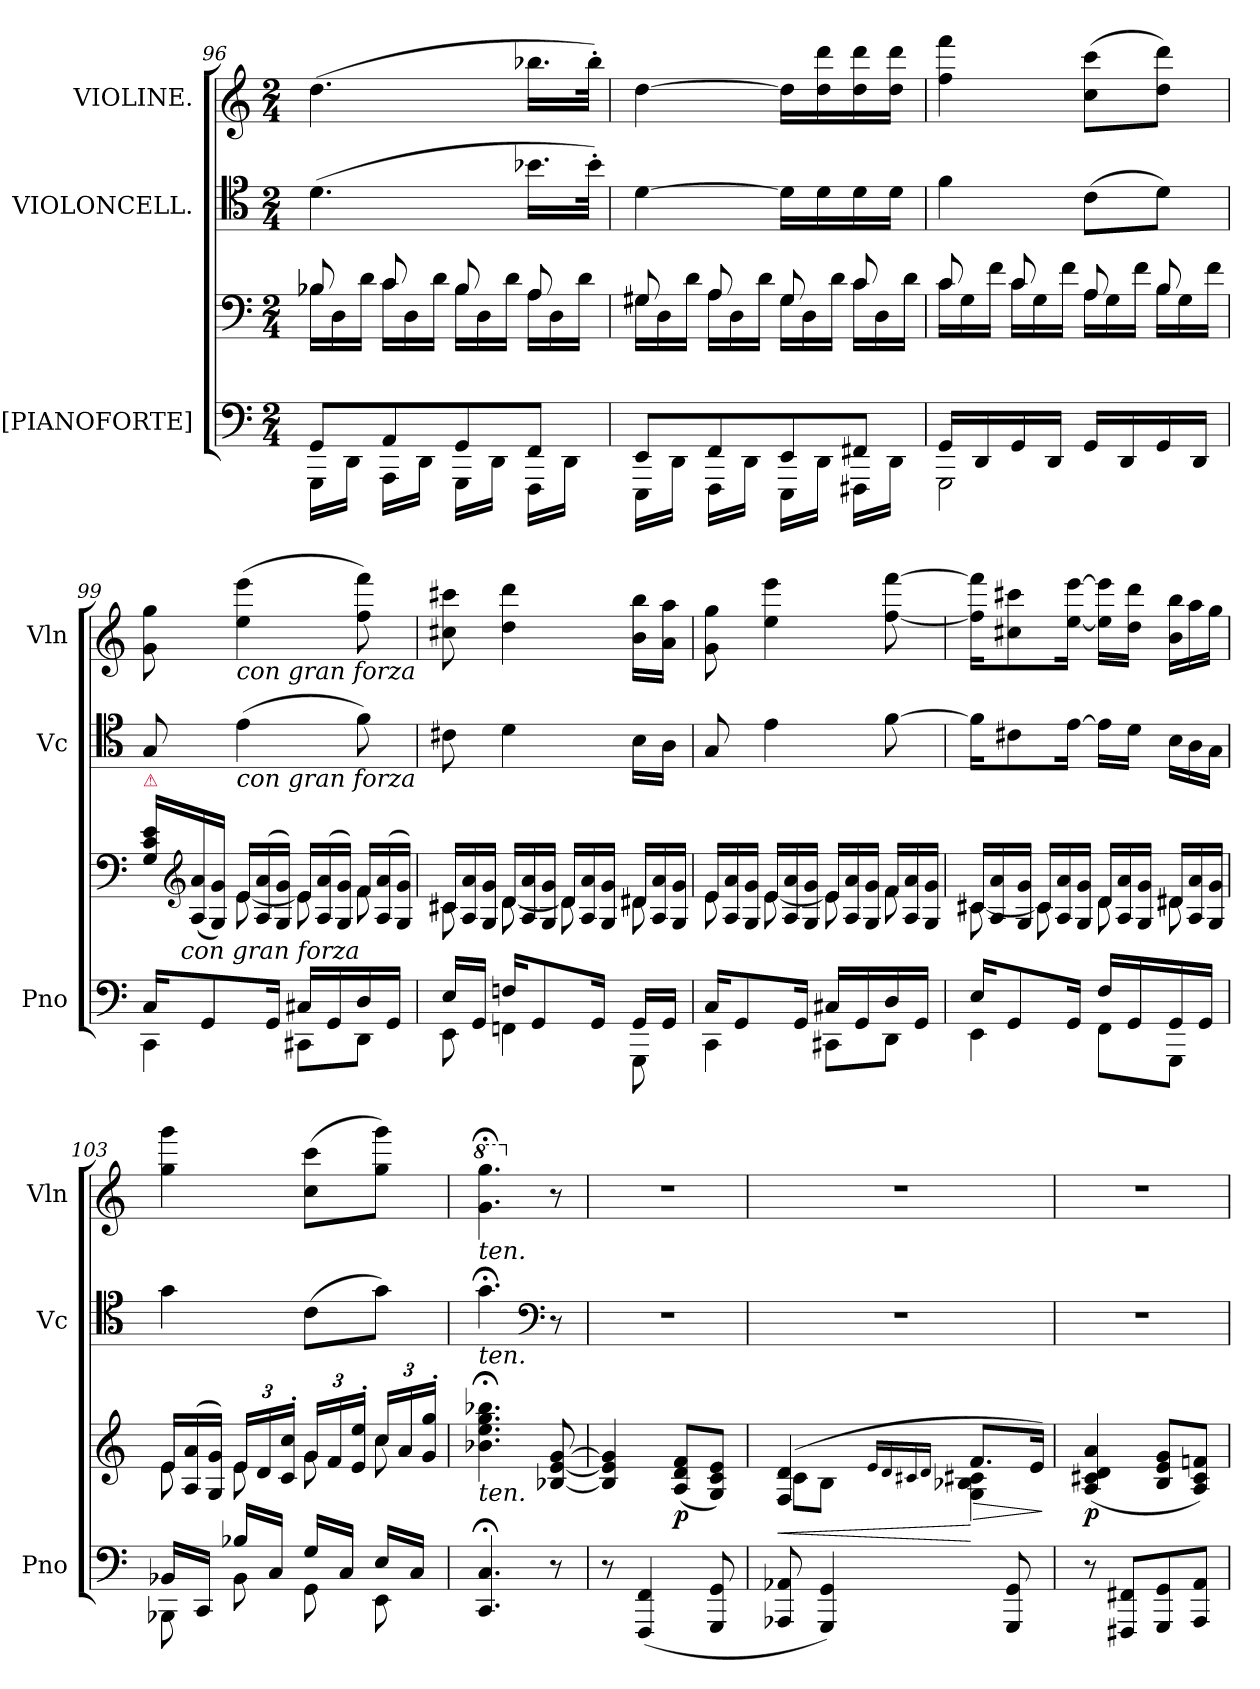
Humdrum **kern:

**kern	**kern	**dynam	**kern	**kern
*part3	*part3	*part3	*part2	*part1
*staff4	*staff3	*staff3/4	*staff2	*staff1
*I"[PIANOFORTE]	*	*	*I"VIOLONCELL.	*I"VIOLINE.
*I'Pno	*	*	*I'Vc	*I'Vln
*clefF4	*clefF4	*	*clefC4	*clefG2
*k[]	*k[]	*	*k[]	*k[]
*M2/4	*M2/4	*	*M2/4	*M2/4
=96	=96	=96	=96	=96
*^	*^	*	*	*
*	*	*	*Xtuplet	*	*	*
8GG/L	16GGG\LL	8B-X/	24B-X\LL	.	(4.d\	(4.dd\
.	.	.	24D\	.	.	.
.	16DD\JJ	.	.	.	.	.
.	.	.	24d\JJ	.	.	.
8AA/	16AAA\LL	8c/	24c\LL	.	.	.
.	.	.	24D\	.	.	.
.	16DD\JJ	.	.	.	.	.
.	.	.	24d\JJ	.	.	.
8GG/	16GGG\LL	8B-/	24B-\LL	.	.	.
.	.	.	24D\	.	.	.
.	16DD\JJ	.	.	.	.	.
.	.	.	24d\JJ	.	.	.
8FF/J	16FFF\LL	8A/	24A\LL	.	16.b-X\LL	16.bb-X\LL
.	.	.	24D\	.	.	.
.	16DD\JJ	.	.	.	.	.
.	.	.	24d\JJ	.	.	.
.	.	.	.	.	32b-'\JJk)	32bb-'\JJk)
=97	=97	=97	=97	=97	=97	=97
8EE/L	16EEE\LL	8G#X/	24G#X\LL	.	[4d\	[4dd\
.	.	.	24D\	.	.	.
.	16DD\JJ	.	.	.	.	.
.	.	.	24d\JJ	.	.	.
8FF/	16FFF\LL	8A/	24A\LL	.	.	.
.	.	.	24D\	.	.	.
.	16DD\JJ	.	.	.	.	.
.	.	.	24d\JJ	.	.	.
8EE/	16EEE\LL	8G#/	24G#\LL	.	16d\LL]	16dd\LL]
.	.	.	24D\	.	.	.
.	16DD\JJ	.	.	.	16d\	16dd\ 16ddd\
.	.	.	24d\JJ	.	.	.
8FF#X/J	16FFF#X\LL	8c/	24c\LL	.	16d\	16dd\ 16ddd\
.	.	.	24D\	.	.	.
.	16DD\JJ	.	.	.	16d\JJ	16dd\ 16ddd\JJ
.	.	.	24d\JJ	.	.	.
=98	=98	=98	=98	=98	=98	=98
16GG/LL	2GGG\	8c/	24c\LL	.	4f\	4ff\ 4fff\
.	.	.	24G\	.	.	.
16DD/	.	.	.	.	.	.
.	.	.	24f\JJ	.	.	.
16GG/	.	8c/	24c\LL	.	.	.
.	.	.	24G\	.	.	.
16DD/JJ	.	.	.	.	.	.
.	.	.	24f\JJ	.	.	.
16GG/LL	.	8A/	24A\LL	.	(8c\L	(8cc\ 8ccc\L
.	.	.	24G\	.	.	.
16DD/	.	.	.	.	.	.
.	.	.	24f\JJ	.	.	.
16GG/	.	8B/	24B\LL	.	8d\J)	8dd\ 8ddd\J)
.	.	.	24G\	.	.	.
16DD/JJ	.	.	.	.	.	.
.	.	.	24f\JJ	.	.	.
=99	=99	=99	=99	=99	=99	=99
!	!	!LO:TX:a:color=crimson:t=⚠	!	!	!	!
16C/KL	4CC\	24G\ 24c\ 24e\LL	8ryy	.	8G/	8g\ 8gg\
*	*	*clefG2	*	*	*	*
!	!	!LO:TX:b:i:t=con gran forza	!	!	!	!
.	.	(24A/ 24a/	.	.	.	.
8GG/	.	.	.	.	.	.
.	.	24G/ 24g/JJ)	.	.	.	.
!	!	!	!	!	!	!LO:TX:b:i:t=con gran forza
!	!	!	!	!	!LO:TX:b:i:t=con gran forza	!
.	.	24e/LL	[8e\	.	(4e\	(4ee\ 4eee\
.	.	(<24A/ 24a/	.	.	.	.
16GG/Jk	.	.	.	.	.	.
.	.	24G/ 24g/JJ)	.	.	.	.
16C#X/LL	8CC#X\L	24e/LL	8e\]	.	.	.
.	.	(<24A/ 24a/	.	.	.	.
16GG/	.	.	.	.	.	.
.	.	24G/ 24g/JJ)	.	.	.	.
16D/	8DD\J	24f/LL	8f\	.	8f\)	8ff\ 8fff\)
.	.	(<24A/ 24a/	.	.	.	.
16GG/JJ	.	.	.	.	.	.
.	.	24G/ 24g/JJ)	.	.	.	.
=100	=100	=100	=100	=100	=100	=100
16E/LL	8EE\	24c#X/LL	8c#X\	.	8c#X\	8cc#X\ 8ccc#X\
.	.	24A/ 24a/	.	.	.	.
16GG/JJ	.	.	.	.	.	.
.	.	24G/ 24g/JJ	.	.	.	.
16Fn/KL	4FFn\	24d/LL	[8d\	.	4d\	4dd\ 4ddd\
.	.	24A/ 24a/	.	.	.	.
8GG/	.	.	.	.	.	.
.	.	24G/ 24g/JJ	.	.	.	.
.	.	24d/LL	8d\]	.	.	.
.	.	24A/ 24a/	.	.	.	.
16GG/Jk	.	.	.	.	.	.
.	.	24G/ 24g/JJ	.	.	.	.
16GG/LL	8GGG\	24d#X/LL	8d#X\	.	16B\LL	16b\ 16bb\LL
.	.	24A/ 24a/	.	.	.	.
16GG/JJ	.	.	.	.	16A\JJ	16a\ 16aa\JJ
.	.	24G/ 24g/JJ	.	.	.	.
=101	=101	=101	=101	=101	=101	=101
16C/KL	4CC\	24e/LL	8e\	.	8G/	8g\ 8gg\
.	.	24A/ 24a/	.	.	.	.
8GG/	.	.	.	.	.	.
.	.	24G/ 24g/JJ	.	.	.	.
.	.	24e/LL	[8e\	.	4e\	4ee\ 4eee\
.	.	24A/ 24a/	.	.	.	.
16GG/Jk	.	.	.	.	.	.
.	.	24G/ 24g/JJ	.	.	.	.
16C#X/LL	8CC#X\L	24e/LL	8e\]	.	.	.
.	.	24A/ 24a/	.	.	.	.
16GG/	.	.	.	.	.	.
.	.	24G/ 24g/JJ	.	.	.	.
16D/	8DD\J	24f/LL	8f\	.	[8f\	[8ff\ [8fff\
.	.	24A/ 24a/	.	.	.	.
16GG/JJ	.	.	.	.	.	.
.	.	24G/ 24g/JJ	.	.	.	.
=102	=102	=102	=102	=102	=102	=102
16E/KL	4EE\	24c#X/LL	[8c#X\	.	16f\KL]	16ff]\ 16fff]\KL
.	.	24A/ 24a/	.	.	.	.
8GG/	.	.	.	.	8c#X\	8cc#X\ 8ccc#X\
.	.	24G/ 24g/JJ	.	.	.	.
.	.	24c#/LL	8c#\]	.	.	.
.	.	24A/ 24a/	.	.	.	.
16GG/Jk	.	.	.	.	[16e\Jk	[16ee\ [16eee\Jk
.	.	24G/ 24g/JJ	.	.	.	.
16F/LL	8FF\L	24d/LL	8d\	.	16e\LL]	16ee]\ 16eee]\LL
.	.	24A/ 24a/	.	.	.	.
16GG/	.	.	.	.	16d\JJ	16dd\ 16ddd\JJ
.	.	24G/ 24g/JJ	.	.	.	.
*	*	*	*	*	*Xtuplet	*Xtuplet
16GG/	8GGG\J	24d#X/LL	8d#X\	.	24B\LL	24b\ 24bb\LL
.	.	24A/ 24a/	.	.	24A\	24aa\
16GG/JJ	.	.	.	.	.	.
.	.	24G/ 24g/JJ	.	.	24G\JJ	24gg\JJ
=103	=103	=103	=103	=103	=103	=103
16BB-X/LL	8BBB-X\	24e/LL	8e\	.	4g\	4gg\ 4ggg\
.	.	(<24A/ 24a/	.	.	.	.
16CC/JJ	.	.	.	.	.	.
.	.	24G/ 24g/JJ)	.	.	.	.
*	*	*tuplet	*	*	*	*
16B-X/LL	8BB-\	24e/LL	8e\	.	.	.
.	.	24d/	.	.	.	.
16C/JJ	.	.	.	.	.	.
.	.	24c'/ 24cc'/JJ	.	.	.	.
16G/LL	8GG\	24g/LL	8g\	.	(8c\L	(8cc\ 8ccc\L
.	.	24f/	.	.	.	.
16C/JJ	.	.	.	.	.	.
.	.	24e'/ 24ee'/JJ	.	.	.	.
16E/LL	8EE\	24cc/LL	8cc\	.	8g\J)	8gg\ 8ggg\J)
.	.	24a/	.	.	.	.
16C/JJ	.	.	.	.	.	.
.	.	24g'/ 24gg'/JJ	.	.	.	.
*v	*v	*	*	*	*	*
*	*v	*v	*	*	*
=104	=104	=104	=104	=104
*	*	*	*	*8va
!	!	!	!	!LO:TX:b:i:t=ten.
!	!	!	!LO:TX:b:i:t=ten.	!
!	!LO:TX:b:i:t=ten.	!	!	!
4.CC;/ 4.C;/	4.b-X;<\ 4.ee;<\ 4.gg;<\ 4.bb-X;<\	.	4.g;<\	4.gg;<\ 4.ggg;<\
*	*	*	*clefF4	*
*	*	*	*	*X8va
8r	[8B-X/ [8e/ [8g/	.	8r	8r
=105	=105	=105	=105	=105
8r	4B-]/ 4e]/ 4g]/	.	2r	2r
(4FFF/ 4FF/	.	.	.	.
.	(8A/ 8d/ 8f/L	p	.	.
8GGG/ 8GG/	8G/ 8c/ 8e/J)	.	.	.
=106	=106	=106	=106	=106
*	*^	*	*	*
8AAA-X/ 8AA-X/	(4F/ 4d/	8c\L	<	2r	2r
4GGG/ 4GG/)	.	8B\J	.	.	.
.	16qqe/LL	.	.	.	.
.	16qqd/	.	.	.	.
.	16qqc#X/	.	.	.	.
.	16qqd/JJ	.	.	.	.
.	8.f/L	4G\ 4B-X\ 4c#X\	> [	.	.
8GGG/ 8GG/	.	.	.	.	.
.	16e/Jk)	.	.	.	.
*	*v	*v	*	*	*
.	.	]	.	.
=107	=107	=107	=107	=107
8r	(4A/ 4c#X/ 4d/ 4a/	p	2r	2r
8FFF#X/ 8FF#X/L	.	.	.	.
8GGG/ 8GG/	8B/ 8e/ 8g/L	.	.	.
8AAA/ 8AA/J	8A/ 8c#/ 8fn/J)	.	.	.
=	=	=	=	=
*-	*-	*-	*-	*-
